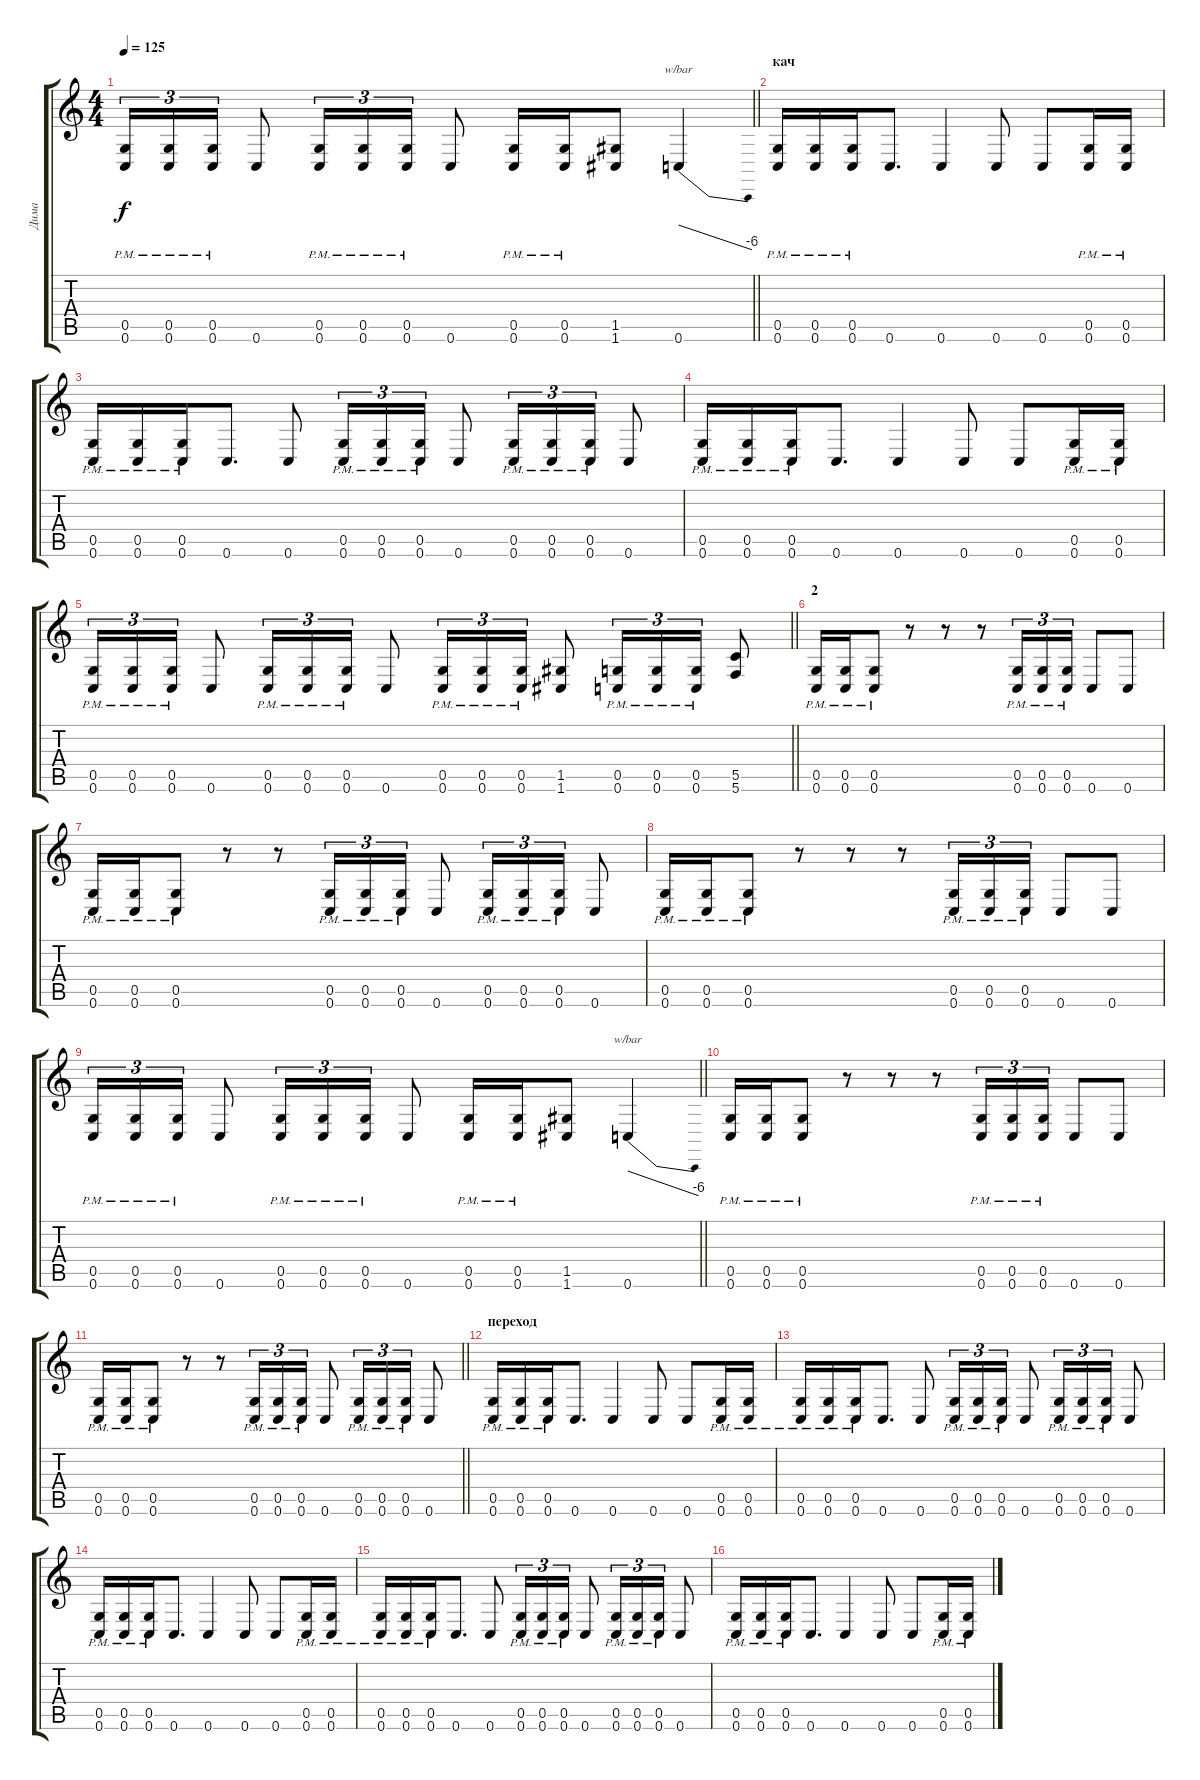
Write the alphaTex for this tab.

\track ("Дима" "Дима") {instrument distortionguitar}
\staff {score tabs}
\tuning (D4 A3 F3 C3 G2 C2) {hide}
\ts (4 4)
\tempo 125
\clef g2
\barLineRight lightlight
\ks c
(0.5{pm} 0.6{pm}).16{tu (3 2) dy f} (0.5{pm} 0.6{pm}).16{tu (3 2)} (0.5{pm} 0.6{pm}).16{tu (3 2)} 0.6.8 (0.5{pm} 0.6{pm}).16{tu (3 2)} (0.5{pm} 0.6{pm}).16{tu (3 2)} (0.5{pm} 0.6{pm}).16{tu (3 2)} 0.6.8 (0.5{pm} 0.6{pm}).16 (0.5{pm} 0.6{pm}).16 (1.5 1.6).8 0.6.4{tbe (dive default 0 0 60 -24)} |
\section ("" "кач")
(0.5{pm} 0.6{pm}).16 (0.5{pm} 0.6{pm}).16 (0.5{pm} 0.6{pm}).16 0.6.8{d} 0.6.4 0.6.8 0.6.8 (0.5{pm} 0.6{pm}).16 (0.5{pm} 0.6{pm}).16 |
(0.5{pm} 0.6{pm}).16 (0.5{pm} 0.6{pm}).16 (0.5{pm} 0.6{pm}).16 0.6.8{d} 0.6.8 (0.5{pm} 0.6{pm}).16{tu (3 2)} (0.5{pm} 0.6{pm}).16{tu (3 2)} (0.5{pm} 0.6{pm}).16{tu (3 2)} 0.6.8 (0.5{pm} 0.6{pm}).16{tu (3 2)} (0.5{pm} 0.6{pm}).16{tu (3 2)} (0.5{pm} 0.6{pm}).16{tu (3 2)} 0.6.8 |
(0.5{pm} 0.6{pm}).16 (0.5{pm} 0.6{pm}).16 (0.5{pm} 0.6{pm}).16 0.6.8{d} 0.6.4 0.6.8 0.6.8 (0.5{pm} 0.6{pm}).16 (0.5{pm} 0.6{pm}).16 |
\barLineRight lightlight
(0.5{pm} 0.6{pm}).16{tu (3 2)} (0.5{pm} 0.6{pm}).16{tu (3 2)} (0.5{pm} 0.6{pm}).16{tu (3 2)} 0.6.8 (0.5{pm} 0.6{pm}).16{tu (3 2)} (0.5{pm} 0.6{pm}).16{tu (3 2)} (0.5{pm} 0.6{pm}).16{tu (3 2)} 0.6.8 (0.5{pm} 0.6{pm}).16{tu (3 2)} (0.5{pm} 0.6{pm}).16{tu (3 2)} (0.5{pm} 0.6{pm}).16{tu (3 2)} (1.5 1.6).8 (0.5{pm} 0.6{pm}).16{tu (3 2)} (0.5{pm} 0.6{pm}).16{tu (3 2)} (0.5{pm} 0.6{pm}).16{tu (3 2)} (5.5 5.6).8 |
\section ("" "2")
(0.5{pm} 0.6{pm}).16 (0.5{pm} 0.6{pm}).16 (0.5{pm} 0.6{pm}).8 r.8 r.8 r.8 (0.5{pm} 0.6{pm}).16{tu (3 2)} (0.5{pm} 0.6{pm}).16{tu (3 2)} (0.5{pm} 0.6{pm}).16{tu (3 2)} 0.6.8 0.6.8 |
(0.5{pm} 0.6{pm}).16 (0.5{pm} 0.6{pm}).16 (0.5{pm} 0.6{pm}).8 r.8 r.8 (0.5{pm} 0.6{pm}).16{tu (3 2)} (0.5{pm} 0.6{pm}).16{tu (3 2)} (0.5{pm} 0.6{pm}).16{tu (3 2)} 0.6.8 (0.5{pm} 0.6{pm}).16{tu (3 2)} (0.5{pm} 0.6{pm}).16{tu (3 2)} (0.5{pm} 0.6{pm}).16{tu (3 2)} 0.6.8 |
(0.5{pm} 0.6{pm}).16 (0.5{pm} 0.6{pm}).16 (0.5{pm} 0.6{pm}).8 r.8 r.8 r.8 (0.5{pm} 0.6{pm}).16{tu (3 2)} (0.5{pm} 0.6{pm}).16{tu (3 2)} (0.5{pm} 0.6{pm}).16{tu (3 2)} 0.6.8 0.6.8 |
\barLineRight lightlight
(0.5{pm} 0.6{pm}).16{tu (3 2)} (0.5{pm} 0.6{pm}).16{tu (3 2)} (0.5{pm} 0.6{pm}).16{tu (3 2)} 0.6.8 (0.5{pm} 0.6{pm}).16{tu (3 2)} (0.5{pm} 0.6{pm}).16{tu (3 2)} (0.5{pm} 0.6{pm}).16{tu (3 2)} 0.6.8 (0.5{pm} 0.6{pm}).16 (0.5{pm} 0.6{pm}).16 (1.5 1.6).8 0.6.4{tbe (dive default 0 0 60 -24)} |
(0.5{pm} 0.6{pm}).16 (0.5{pm} 0.6{pm}).16 (0.5{pm} 0.6{pm}).8 r.8 r.8 r.8 (0.5{pm} 0.6{pm}).16{tu (3 2)} (0.5{pm} 0.6{pm}).16{tu (3 2)} (0.5{pm} 0.6{pm}).16{tu (3 2)} 0.6.8 0.6.8 |
\barLineRight lightlight
(0.5{pm} 0.6{pm}).16 (0.5{pm} 0.6{pm}).16 (0.5{pm} 0.6{pm}).8 r.8 r.8 (0.5{pm} 0.6{pm}).16{tu (3 2)} (0.5{pm} 0.6{pm}).16{tu (3 2)} (0.5{pm} 0.6{pm}).16{tu (3 2)} 0.6.8 (0.5{pm} 0.6{pm}).16{tu (3 2)} (0.5{pm} 0.6{pm}).16{tu (3 2)} (0.5{pm} 0.6{pm}).16{tu (3 2)} 0.6.8 |
\section ("" "переход")
(0.5{pm} 0.6{pm}).16 (0.5{pm} 0.6{pm}).16 (0.5{pm} 0.6{pm}).16 0.6.8{d} 0.6.4 0.6.8 0.6.8 (0.5{pm} 0.6{pm}).16 (0.5{pm} 0.6{pm}).16 |
(0.5{pm} 0.6{pm}).16 (0.5{pm} 0.6{pm}).16 (0.5{pm} 0.6{pm}).16 0.6.8{d} 0.6.8 (0.5{pm} 0.6{pm}).16{tu (3 2)} (0.5{pm} 0.6{pm}).16{tu (3 2)} (0.5{pm} 0.6{pm}).16{tu (3 2)} 0.6.8 (0.5{pm} 0.6{pm}).16{tu (3 2)} (0.5{pm} 0.6{pm}).16{tu (3 2)} (0.5{pm} 0.6{pm}).16{tu (3 2)} 0.6.8 |
(0.5{pm} 0.6{pm}).16 (0.5{pm} 0.6{pm}).16 (0.5{pm} 0.6{pm}).16 0.6.8{d} 0.6.4 0.6.8 0.6.8 (0.5{pm} 0.6{pm}).16 (0.5{pm} 0.6{pm}).16 |
(0.5{pm} 0.6{pm}).16 (0.5{pm} 0.6{pm}).16 (0.5{pm} 0.6{pm}).16 0.6.8{d} 0.6.8 (0.5{pm} 0.6{pm}).16{tu (3 2)} (0.5{pm} 0.6{pm}).16{tu (3 2)} (0.5{pm} 0.6{pm}).16{tu (3 2)} 0.6.8 (0.5{pm} 0.6{pm}).16{tu (3 2)} (0.5{pm} 0.6{pm}).16{tu (3 2)} (0.5{pm} 0.6{pm}).16{tu (3 2)} 0.6.8 |
(0.5{pm} 0.6{pm}).16 (0.5{pm} 0.6{pm}).16 (0.5{pm} 0.6{pm}).16 0.6.8{d} 0.6.4 0.6.8 0.6.8 (0.5{pm} 0.6{pm}).16 (0.5{pm} 0.6{pm}).16
